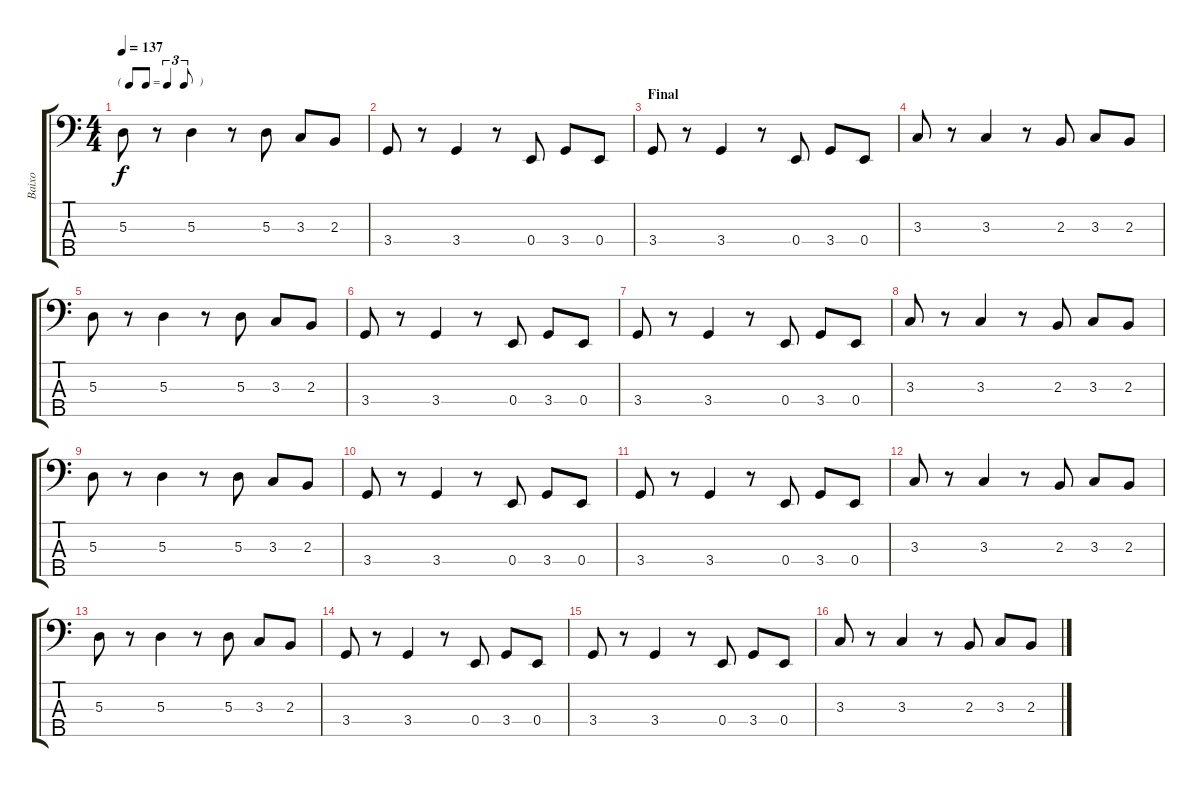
\track ("Baixo" "Baixo") {instrument fretlessbass}
\staff {score tabs}
\tuning (G2 D2 A1 E1 B0) {hide}
\ts (4 4)
\tf triplet8th
\tempo 137
\clef f4
\ks c
5.3.8{dy f} r.8 5.3.4 r.8 5.3.8 3.3.8 2.3.8 |
3.4.8 r.8 3.4.4 r.8 0.4.8 3.4.8 0.4.8 |
\section ("" "Final")
3.4.8 r.8 3.4.4 r.8 0.4.8 3.4.8 0.4.8 |
3.3.8 r.8 3.3.4 r.8 2.3.8 3.3.8 2.3.8 |
5.3.8 r.8 5.3.4 r.8 5.3.8 3.3.8 2.3.8 |
3.4.8 r.8 3.4.4 r.8 0.4.8 3.4.8 0.4.8 |
3.4.8 r.8 3.4.4 r.8 0.4.8 3.4.8 0.4.8 |
3.3.8 r.8 3.3.4 r.8 2.3.8 3.3.8 2.3.8 |
5.3.8 r.8 5.3.4 r.8 5.3.8 3.3.8 2.3.8 |
3.4.8 r.8 3.4.4 r.8 0.4.8 3.4.8 0.4.8 |
3.4.8 r.8 3.4.4 r.8 0.4.8 3.4.8 0.4.8 |
3.3.8 r.8 3.3.4 r.8 2.3.8 3.3.8 2.3.8 |
5.3.8 r.8 5.3.4 r.8 5.3.8 3.3.8 2.3.8 |
3.4.8 r.8 3.4.4 r.8 0.4.8 3.4.8 0.4.8 |
3.4.8 r.8 3.4.4 r.8 0.4.8 3.4.8 0.4.8 |
3.3.8 r.8 3.3.4 r.8 2.3.8 3.3.8 2.3.8
